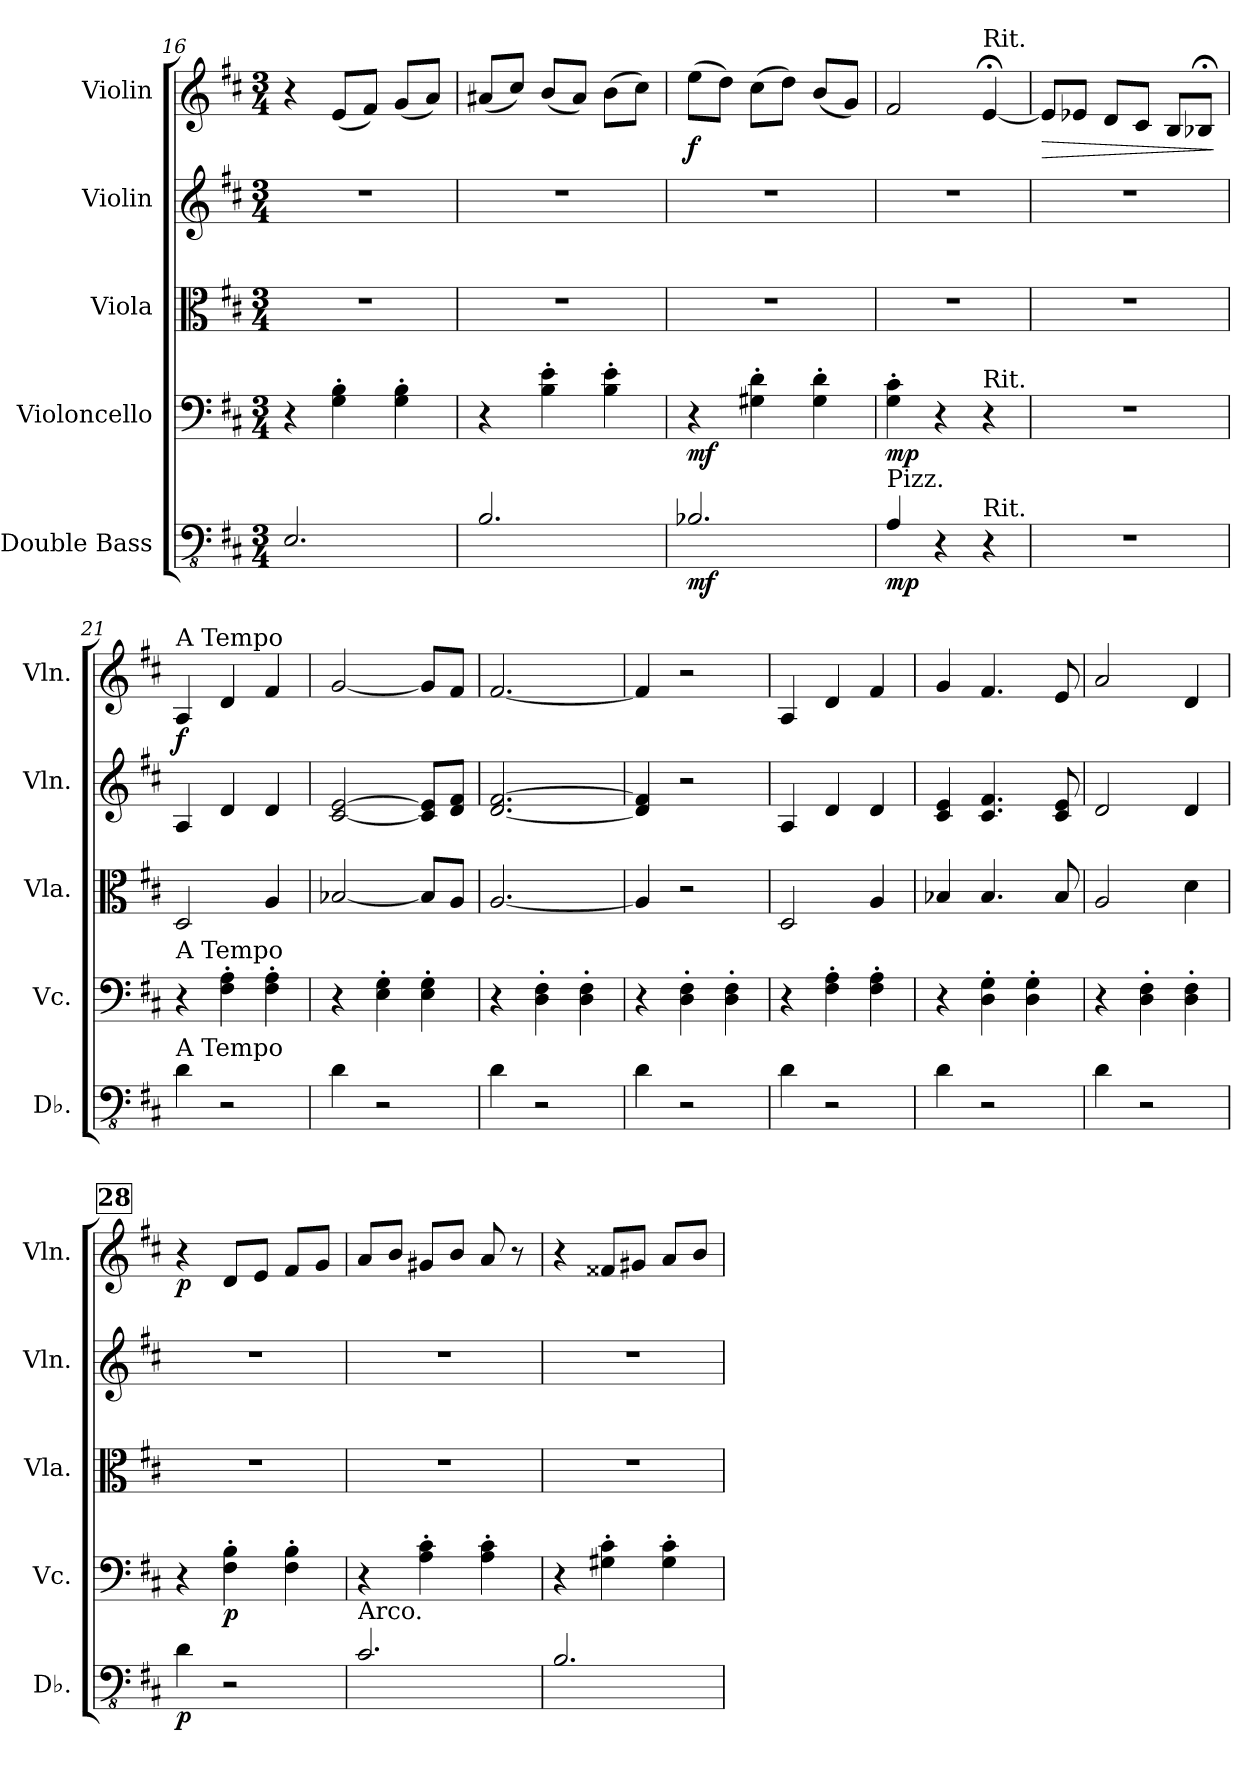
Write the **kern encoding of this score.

**kern	**dynam	**kern	**dynam	**kern	**kern	**kern	**dynam
*part5	*part5	*part4	*part4	*part3	*part2	*part1	*part1
*staff5	*staff5	*staff4	*staff4	*staff3	*staff2	*staff1	*staff1
*I"Double Bass	*	*I"Violoncello	*	*I"Viola	*I"Violin	*I"Violin	*
*I'Db.	*	*I'Vc.	*	*I'Vla.	*I'Vln.	*I'Vln.	*
*clefFv4	*	*clefF4	*	*clefC3	*clefG2	*clefG2	*
*ITrd7c12	*	*	*	*	*	*	*
*k[f#c#]	*	*k[f#c#]	*	*k[f#c#]	*k[f#c#]	*k[f#c#]	*
*M3/4	*	*M3/4	*	*M3/4	*M3/4	*M3/4	*
=16	=16	=16	=16	=16	=16	=16	=16
2.EEE/	.	4r	.	2.r	2.r	4r	.
.	.	4G\' 4B\'	.	.	.	(8e/L	.
.	.	.	.	.	.	8f#/J)	.
.	.	4G\' 4B\'	.	.	.	(8g/L	.
.	.	.	.	.	.	8a/J)	.
!!LO:PB:g=z
=17	=17	=17	=17	=17	=17	=17	=17
2.BBB/	.	4r	.	2.r	2.r	(8a#X/L	.
.	.	.	.	.	.	8cc#/J)	.
.	.	4B\' 4e\'	.	.	.	(8b/L	.
.	.	.	.	.	.	8a#/J)	.
.	.	4B\' 4e\'	.	.	.	(8b\L	.
.	.	.	.	.	.	8cc#\J)	.
=18	=18	=18	=18	=18	=18	=18	=18
!	!LO:DY:b	!	!LO:DY:b	!	!	!	!LO:DY:b
2.BBB-X/	mf	4r	mf	2.r	2.r	(8ee\L	f
.	.	.	.	.	.	8dd\J)	.
.	.	4G#X\' 4d\'	.	.	.	(8cc#\L	.
.	.	.	.	.	.	8dd\J)	.
.	.	4G#\' 4d\'	.	.	.	(8b/L	.
.	.	.	.	.	.	8g/J)	.
=19	=19	=19	=19	=19	=19	=19	=19
!LO:TX:a:t=Pizz.	!	!	!	!	!	!	!
!	!LO:DY:b	!	!LO:DY:b	!	!	!	!
4AAA/	mp	4G\' 4c#\'	mp	2.r	2.r	2f#/	.
4r	.	4r	.	.	.	.	.
*	*	*	*	*	*	*MM100	*
!	!	!	!	!	!	!LO:TX:a:t=Rit.	!
!	!	!LO:TX:a:t=Rit.	!	!	!	!	!
!LO:TX:a:t=Rit.	!	!	!	!	!	!	!
4r	.	4r	.	.	.	[4e;</	.
=20	=20	=20	=20	=20	=20	=20	=20
!	!	!	!	!	!	!	!LO:HP:b
2.r	.	2.r	.	2.r	2.r	8e/L]	>
.	.	.	.	.	.	8e-X/J	.
.	.	.	.	.	.	8d/L	.
.	.	.	.	.	.	8c#/J	.
*	*	*	*	*	*	*MM60	*
.	.	.	.	.	.	8B/L	.
.	.	.	.	.	.	8B-X;</J	.
.	.	.	.	.	.	.	]
=21	=21	=21	=21	=21	=21	=21	=21
!!LO:REH:place=s1:a:B:fs=14:t=21
*	*	*	*	*	*	*MM150	*
!	!	!	!	!	!	!LO:TX:a:t=A Tempo	!
!	!	!LO:TX:a:t=A Tempo	!	!	!	!	!
!LO:TX:a:t=A Tempo	!	!	!	!	!	!	!
!	!	!	!	!	!	!	!LO:DY:b
4DD\	.	4r	.	2D/	4A/	4A/	f
2r	.	4F#\' 4A\'	.	.	4d/	4d/	.
.	.	4F#\' 4A\'	.	4A/	4d/	4f#/	.
=22	=22	=22	=22	=22	=22	=22	=22
4DD\	.	4r	.	[2B-X/	[2c#/ [2e/	[2g/	.
2r	.	4E\' 4G\'	.	.	.	.	.
.	.	4E\' 4G\'	.	8B-/L]	8c#/] 8e/]L	8g/L]	.
.	.	.	.	8A/J	8d/ 8f#/J	8f#/J	.
=23	=23	=23	=23	=23	=23	=23	=23
4DD\	.	4r	.	[2.A/	[2.d/ [2.f#/	[2.f#/	.
2r	.	4D\' 4F#\'	.	.	.	.	.
.	.	4D\' 4F#\'	.	.	.	.	.
=24	=24	=24	=24	=24	=24	=24	=24
4DD\	.	4r	.	4A/]	4d/] 4f#/]	4f#/]	.
2r	.	4D\' 4F#\'	.	2r	2r	2r	.
.	.	4D\' 4F#\'	.	.	.	.	.
!!LO:LB:g=z
=25	=25	=25	=25	=25	=25	=25	=25
4DD\	.	4r	.	2D/	4A/	4A/	.
2r	.	4F#\' 4A\'	.	.	4d/	4d/	.
.	.	4F#\' 4A\'	.	4A/	4d/	4f#/	.
=26	=26	=26	=26	=26	=26	=26	=26
4DD\	.	4r	.	4B-X/	4c#/ 4e/	4g/	.
2r	.	4D\' 4G\'	.	4.B-/	4.c#/ 4.f#/	4.f#/	.
.	.	4D\' 4G\'	.	.	.	.	.
.	.	.	.	8B-/	8c#/ 8e/	8e/	.
=27	=27	=27	=27	=27	=27	=27	=27
4DD\	.	4r	.	2A/	2d/	2a/	.
2r	.	4D\' 4F#\'	.	.	.	.	.
.	.	4D\' 4F#\'	.	4d\	4d/	4d/	.
!!LO:REH:place=s1:a:B:fs=14:t=28
=28	=28	=28	=28	=28	=28	=28	=28
!	!LO:DY:b	!	!	!	!	!	!LO:DY:b
4DD\	p	4r	.	2.r	2.r	4r	p
!	!	!	!LO:DY:b	!	!	!	!
2r	.	4F#\' 4B\'	p	.	.	8d/L	.
.	.	.	.	.	.	8e/J	.
.	.	4F#\' 4B\'	.	.	.	8f#/L	.
.	.	.	.	.	.	8g/J	.
=29	=29	=29	=29	=29	=29	=29	=29
!LO:TX:a:t=Arco.	!	!	!	!	!	!	!
2.CC#/	.	4r	.	2.r	2.r	8a/L	.
.	.	.	.	.	.	8b/J	.
.	.	4A\' 4c#\'	.	.	.	8g#X/L	.
.	.	.	.	.	.	8b/J	.
.	.	4A\' 4c#\'	.	.	.	8a/	.
.	.	.	.	.	.	8r	.
=30	=30	=30	=30	=30	=30	=30	=30
2.BBB/	.	4r	.	2.r	2.r	4r	.
.	.	4G#X\' 4c#\'	.	.	.	8f##X/L	.
.	.	.	.	.	.	8g#X/J	.
.	.	4G#\' 4c#\'	.	.	.	8a/L	.
.	.	.	.	.	.	8b/J	.
=	=	=	=	=	=	=	=
*-	*-	*-	*-	*-	*-	*-	*-
